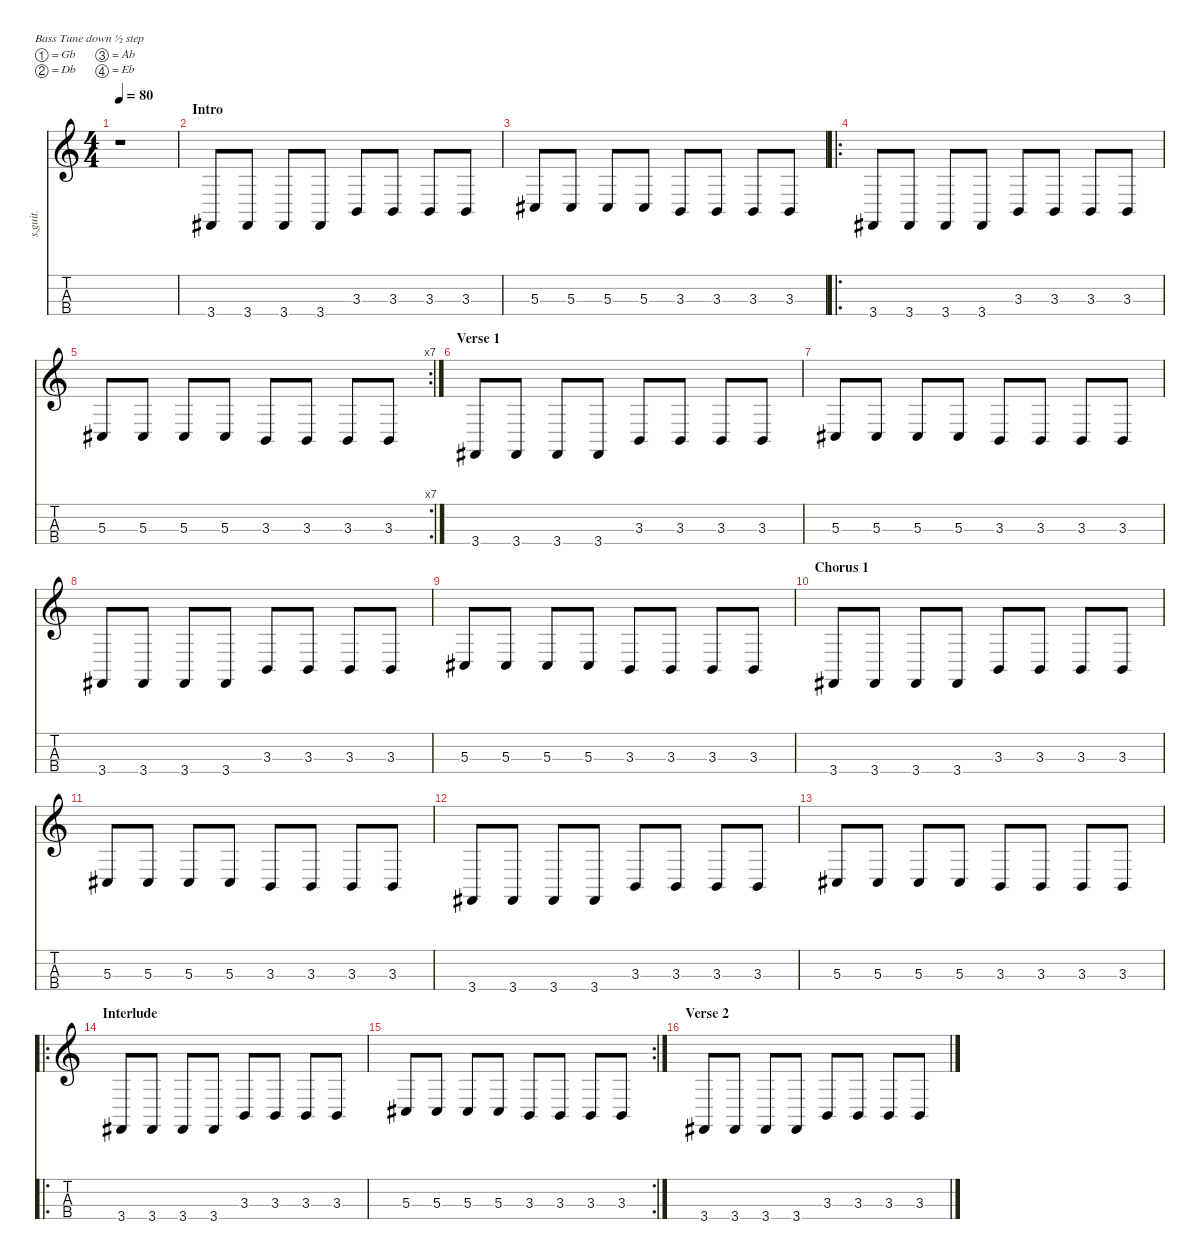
\defaultSystemsLayout 4
\hideDynamics
\bracketExtendMode nobrackets
\track ("Pick Bass (Sharp)" "s.guit.") {instrument electricbasspick}
\staff {score tabs}
\tuning (Gb2 Db2 Ab1 Eb1)
\ts (4 4)
\beaming (8 2 2 2 2)
\tempo 80
\clef g2
\ks c
r.1{dy f instrument electricbasspick} |
\section ("" "Intro")
3.4{acc #}.8{lyrics (0 "") lyrics (1 "") lyrics (2 "") lyrics (3 "") lyrics (4 "")} 3.4{acc #}.8{lyrics (0 "") lyrics (1 "") lyrics (2 "") lyrics (3 "") lyrics (4 "")} 3.4{acc #}.8{lyrics (0 "") lyrics (1 "") lyrics (2 "") lyrics (3 "") lyrics (4 "")} 3.4{acc #}.8{lyrics (0 "") lyrics (1 "") lyrics (2 "") lyrics (3 "") lyrics (4 "")} 3.3.8{lyrics (0 "") lyrics (1 "") lyrics (2 "") lyrics (3 "") lyrics (4 "")} 3.3.8{lyrics (0 "") lyrics (1 "") lyrics (2 "") lyrics (3 "") lyrics (4 "")} 3.3.8{lyrics (0 "") lyrics (1 "") lyrics (2 "") lyrics (3 "") lyrics (4 "")} 3.3.8{lyrics (0 "") lyrics (1 "") lyrics (2 "") lyrics (3 "") lyrics (4 "")} |
5.3{acc #}.8{lyrics (0 "") lyrics (1 "") lyrics (2 "") lyrics (3 "") lyrics (4 "")} 5.3{acc #}.8{lyrics (0 "") lyrics (1 "") lyrics (2 "") lyrics (3 "") lyrics (4 "")} 5.3{acc #}.8{lyrics (0 "") lyrics (1 "") lyrics (2 "") lyrics (3 "") lyrics (4 "")} 5.3{acc #}.8{lyrics (0 "") lyrics (1 "") lyrics (2 "") lyrics (3 "") lyrics (4 "")} 3.3.8{lyrics (0 "") lyrics (1 "") lyrics (2 "") lyrics (3 "") lyrics (4 "")} 3.3.8{lyrics (0 "") lyrics (1 "") lyrics (2 "") lyrics (3 "") lyrics (4 "")} 3.3.8{lyrics (0 "") lyrics (1 "") lyrics (2 "") lyrics (3 "") lyrics (4 "")} 3.3.8{lyrics (0 "") lyrics (1 "") lyrics (2 "") lyrics (3 "") lyrics (4 "")} |
\ro
3.4{acc #}.8{lyrics (0 "") lyrics (1 "") lyrics (2 "") lyrics (3 "") lyrics (4 "")} 3.4{acc #}.8{lyrics (0 "") lyrics (1 "") lyrics (2 "") lyrics (3 "") lyrics (4 "")} 3.4{acc #}.8{lyrics (0 "") lyrics (1 "") lyrics (2 "") lyrics (3 "") lyrics (4 "")} 3.4{acc #}.8{lyrics (0 "") lyrics (1 "") lyrics (2 "") lyrics (3 "") lyrics (4 "")} 3.3.8{lyrics (0 "") lyrics (1 "") lyrics (2 "") lyrics (3 "") lyrics (4 "")} 3.3.8{lyrics (0 "") lyrics (1 "") lyrics (2 "") lyrics (3 "") lyrics (4 "")} 3.3.8{lyrics (0 "") lyrics (1 "") lyrics (2 "") lyrics (3 "") lyrics (4 "")} 3.3.8{lyrics (0 "") lyrics (1 "") lyrics (2 "") lyrics (3 "") lyrics (4 "")} |
\rc 7
5.3{acc #}.8{lyrics (0 "") lyrics (1 "") lyrics (2 "") lyrics (3 "") lyrics (4 "")} 5.3{acc #}.8{lyrics (0 "") lyrics (1 "") lyrics (2 "") lyrics (3 "") lyrics (4 "")} 5.3{acc #}.8{lyrics (0 "") lyrics (1 "") lyrics (2 "") lyrics (3 "") lyrics (4 "")} 5.3{acc #}.8{lyrics (0 "") lyrics (1 "") lyrics (2 "") lyrics (3 "") lyrics (4 "")} 3.3.8{lyrics (0 "") lyrics (1 "") lyrics (2 "") lyrics (3 "") lyrics (4 "")} 3.3.8{lyrics (0 "") lyrics (1 "") lyrics (2 "") lyrics (3 "") lyrics (4 "")} 3.3.8{lyrics (0 "") lyrics (1 "") lyrics (2 "") lyrics (3 "") lyrics (4 "")} 3.3.8{lyrics (0 "") lyrics (1 "") lyrics (2 "") lyrics (3 "") lyrics (4 "")} |
\section ("" "Verse 1")
3.4{acc #}.8{lyrics (0 "") lyrics (1 "") lyrics (2 "") lyrics (3 "") lyrics (4 "")} 3.4{acc #}.8{lyrics (0 "") lyrics (1 "") lyrics (2 "") lyrics (3 "") lyrics (4 "")} 3.4{acc #}.8{lyrics (0 "") lyrics (1 "") lyrics (2 "") lyrics (3 "") lyrics (4 "")} 3.4{acc #}.8{lyrics (0 "") lyrics (1 "") lyrics (2 "") lyrics (3 "") lyrics (4 "")} 3.3.8{lyrics (0 "") lyrics (1 "") lyrics (2 "") lyrics (3 "") lyrics (4 "")} 3.3.8{lyrics (0 "") lyrics (1 "") lyrics (2 "") lyrics (3 "") lyrics (4 "")} 3.3.8{lyrics (0 "") lyrics (1 "") lyrics (2 "") lyrics (3 "") lyrics (4 "")} 3.3.8{lyrics (0 "") lyrics (1 "") lyrics (2 "") lyrics (3 "") lyrics (4 "")} |
5.3{acc #}.8{lyrics (0 "") lyrics (1 "") lyrics (2 "") lyrics (3 "") lyrics (4 "")} 5.3{acc #}.8{lyrics (0 "") lyrics (1 "") lyrics (2 "") lyrics (3 "") lyrics (4 "")} 5.3{acc #}.8{lyrics (0 "") lyrics (1 "") lyrics (2 "") lyrics (3 "") lyrics (4 "")} 5.3{acc #}.8{lyrics (0 "") lyrics (1 "") lyrics (2 "") lyrics (3 "") lyrics (4 "")} 3.3.8{lyrics (0 "") lyrics (1 "") lyrics (2 "") lyrics (3 "") lyrics (4 "")} 3.3.8{lyrics (0 "") lyrics (1 "") lyrics (2 "") lyrics (3 "") lyrics (4 "")} 3.3.8{lyrics (0 "") lyrics (1 "") lyrics (2 "") lyrics (3 "") lyrics (4 "")} 3.3.8{lyrics (0 "") lyrics (1 "") lyrics (2 "") lyrics (3 "") lyrics (4 "")} |
3.4{acc #}.8{lyrics (0 "") lyrics (1 "") lyrics (2 "") lyrics (3 "") lyrics (4 "")} 3.4{acc #}.8{lyrics (0 "") lyrics (1 "") lyrics (2 "") lyrics (3 "") lyrics (4 "")} 3.4{acc #}.8{lyrics (0 "") lyrics (1 "") lyrics (2 "") lyrics (3 "") lyrics (4 "")} 3.4{acc #}.8{lyrics (0 "") lyrics (1 "") lyrics (2 "") lyrics (3 "") lyrics (4 "")} 3.3.8{lyrics (0 "") lyrics (1 "") lyrics (2 "") lyrics (3 "") lyrics (4 "")} 3.3.8{lyrics (0 "") lyrics (1 "") lyrics (2 "") lyrics (3 "") lyrics (4 "")} 3.3.8{lyrics (0 "") lyrics (1 "") lyrics (2 "") lyrics (3 "") lyrics (4 "")} 3.3.8{lyrics (0 "") lyrics (1 "") lyrics (2 "") lyrics (3 "") lyrics (4 "")} |
5.3{acc #}.8{lyrics (0 "") lyrics (1 "") lyrics (2 "") lyrics (3 "") lyrics (4 "")} 5.3{acc #}.8{lyrics (0 "") lyrics (1 "") lyrics (2 "") lyrics (3 "") lyrics (4 "")} 5.3{acc #}.8{lyrics (0 "") lyrics (1 "") lyrics (2 "") lyrics (3 "") lyrics (4 "")} 5.3{acc #}.8{lyrics (0 "") lyrics (1 "") lyrics (2 "") lyrics (3 "") lyrics (4 "")} 3.3.8{lyrics (0 "") lyrics (1 "") lyrics (2 "") lyrics (3 "") lyrics (4 "")} 3.3.8{lyrics (0 "") lyrics (1 "") lyrics (2 "") lyrics (3 "") lyrics (4 "")} 3.3.8{lyrics (0 "") lyrics (1 "") lyrics (2 "") lyrics (3 "") lyrics (4 "")} 3.3.8{lyrics (0 "") lyrics (1 "") lyrics (2 "") lyrics (3 "") lyrics (4 "")} |
\section ("" "Chorus 1")
3.4{acc #}.8{lyrics (0 "") lyrics (1 "") lyrics (2 "") lyrics (3 "") lyrics (4 "")} 3.4{acc #}.8{lyrics (0 "") lyrics (1 "") lyrics (2 "") lyrics (3 "") lyrics (4 "")} 3.4{acc #}.8{lyrics (0 "") lyrics (1 "") lyrics (2 "") lyrics (3 "") lyrics (4 "")} 3.4{acc #}.8{lyrics (0 "") lyrics (1 "") lyrics (2 "") lyrics (3 "") lyrics (4 "")} 3.3.8{lyrics (0 "") lyrics (1 "") lyrics (2 "") lyrics (3 "") lyrics (4 "")} 3.3.8{lyrics (0 "") lyrics (1 "") lyrics (2 "") lyrics (3 "") lyrics (4 "")} 3.3.8{lyrics (0 "") lyrics (1 "") lyrics (2 "") lyrics (3 "") lyrics (4 "")} 3.3.8{lyrics (0 "") lyrics (1 "") lyrics (2 "") lyrics (3 "") lyrics (4 "")} |
5.3{acc #}.8{lyrics (0 "") lyrics (1 "") lyrics (2 "") lyrics (3 "") lyrics (4 "")} 5.3{acc #}.8{lyrics (0 "") lyrics (1 "") lyrics (2 "") lyrics (3 "") lyrics (4 "")} 5.3{acc #}.8{lyrics (0 "") lyrics (1 "") lyrics (2 "") lyrics (3 "") lyrics (4 "")} 5.3{acc #}.8{lyrics (0 "") lyrics (1 "") lyrics (2 "") lyrics (3 "") lyrics (4 "")} 3.3.8{lyrics (0 "") lyrics (1 "") lyrics (2 "") lyrics (3 "") lyrics (4 "")} 3.3.8{lyrics (0 "") lyrics (1 "") lyrics (2 "") lyrics (3 "") lyrics (4 "")} 3.3.8{lyrics (0 "") lyrics (1 "") lyrics (2 "") lyrics (3 "") lyrics (4 "")} 3.3.8{lyrics (0 "") lyrics (1 "") lyrics (2 "") lyrics (3 "") lyrics (4 "")} |
3.4{acc #}.8{lyrics (0 "") lyrics (1 "") lyrics (2 "") lyrics (3 "") lyrics (4 "")} 3.4{acc #}.8{lyrics (0 "") lyrics (1 "") lyrics (2 "") lyrics (3 "") lyrics (4 "")} 3.4{acc #}.8{lyrics (0 "") lyrics (1 "") lyrics (2 "") lyrics (3 "") lyrics (4 "")} 3.4{acc #}.8{lyrics (0 "") lyrics (1 "") lyrics (2 "") lyrics (3 "") lyrics (4 "")} 3.3.8{lyrics (0 "") lyrics (1 "") lyrics (2 "") lyrics (3 "") lyrics (4 "")} 3.3.8{lyrics (0 "") lyrics (1 "") lyrics (2 "") lyrics (3 "") lyrics (4 "")} 3.3.8{lyrics (0 "") lyrics (1 "") lyrics (2 "") lyrics (3 "") lyrics (4 "")} 3.3.8{lyrics (0 "") lyrics (1 "") lyrics (2 "") lyrics (3 "") lyrics (4 "")} |
5.3{acc #}.8{lyrics (0 "") lyrics (1 "") lyrics (2 "") lyrics (3 "") lyrics (4 "")} 5.3{acc #}.8{lyrics (0 "") lyrics (1 "") lyrics (2 "") lyrics (3 "") lyrics (4 "")} 5.3{acc #}.8{lyrics (0 "") lyrics (1 "") lyrics (2 "") lyrics (3 "") lyrics (4 "")} 5.3{acc #}.8{lyrics (0 "") lyrics (1 "") lyrics (2 "") lyrics (3 "") lyrics (4 "")} 3.3.8{lyrics (0 "") lyrics (1 "") lyrics (2 "") lyrics (3 "") lyrics (4 "")} 3.3.8{lyrics (0 "") lyrics (1 "") lyrics (2 "") lyrics (3 "") lyrics (4 "")} 3.3.8{lyrics (0 "") lyrics (1 "") lyrics (2 "") lyrics (3 "") lyrics (4 "")} 3.3.8{lyrics (0 "") lyrics (1 "") lyrics (2 "") lyrics (3 "") lyrics (4 "")} |
\ro
\section ("" "Interlude")
3.4{acc #}.8{lyrics (0 "") lyrics (1 "") lyrics (2 "") lyrics (3 "") lyrics (4 "")} 3.4{acc #}.8{lyrics (0 "") lyrics (1 "") lyrics (2 "") lyrics (3 "") lyrics (4 "")} 3.4{acc #}.8{lyrics (0 "") lyrics (1 "") lyrics (2 "") lyrics (3 "") lyrics (4 "")} 3.4{acc #}.8{lyrics (0 "") lyrics (1 "") lyrics (2 "") lyrics (3 "") lyrics (4 "")} 3.3.8{lyrics (0 "") lyrics (1 "") lyrics (2 "") lyrics (3 "") lyrics (4 "")} 3.3.8{lyrics (0 "") lyrics (1 "") lyrics (2 "") lyrics (3 "") lyrics (4 "")} 3.3.8{lyrics (0 "") lyrics (1 "") lyrics (2 "") lyrics (3 "") lyrics (4 "")} 3.3.8{lyrics (0 "") lyrics (1 "") lyrics (2 "") lyrics (3 "") lyrics (4 "")} |
\rc 2
5.3{acc #}.8{lyrics (0 "") lyrics (1 "") lyrics (2 "") lyrics (3 "") lyrics (4 "")} 5.3{acc #}.8{lyrics (0 "") lyrics (1 "") lyrics (2 "") lyrics (3 "") lyrics (4 "")} 5.3{acc #}.8{lyrics (0 "") lyrics (1 "") lyrics (2 "") lyrics (3 "") lyrics (4 "")} 5.3{acc #}.8{lyrics (0 "") lyrics (1 "") lyrics (2 "") lyrics (3 "") lyrics (4 "")} 3.3.8{lyrics (0 "") lyrics (1 "") lyrics (2 "") lyrics (3 "") lyrics (4 "")} 3.3.8{lyrics (0 "") lyrics (1 "") lyrics (2 "") lyrics (3 "") lyrics (4 "")} 3.3.8{lyrics (0 "") lyrics (1 "") lyrics (2 "") lyrics (3 "") lyrics (4 "")} 3.3.8{lyrics (0 "") lyrics (1 "") lyrics (2 "") lyrics (3 "") lyrics (4 "")} |
\section ("" "Verse 2")
3.4{acc #}.8{lyrics (0 "") lyrics (1 "") lyrics (2 "") lyrics (3 "") lyrics (4 "")} 3.4{acc #}.8{lyrics (0 "") lyrics (1 "") lyrics (2 "") lyrics (3 "") lyrics (4 "")} 3.4{acc #}.8{lyrics (0 "") lyrics (1 "") lyrics (2 "") lyrics (3 "") lyrics (4 "")} 3.4{acc #}.8{lyrics (0 "") lyrics (1 "") lyrics (2 "") lyrics (3 "") lyrics (4 "")} 3.3.8{lyrics (0 "") lyrics (1 "") lyrics (2 "") lyrics (3 "") lyrics (4 "")} 3.3.8{lyrics (0 "") lyrics (1 "") lyrics (2 "") lyrics (3 "") lyrics (4 "")} 3.3.8{lyrics (0 "") lyrics (1 "") lyrics (2 "") lyrics (3 "") lyrics (4 "")} 3.3.8{lyrics (0 "") lyrics (1 "") lyrics (2 "") lyrics (3 "") lyrics (4 "")}
